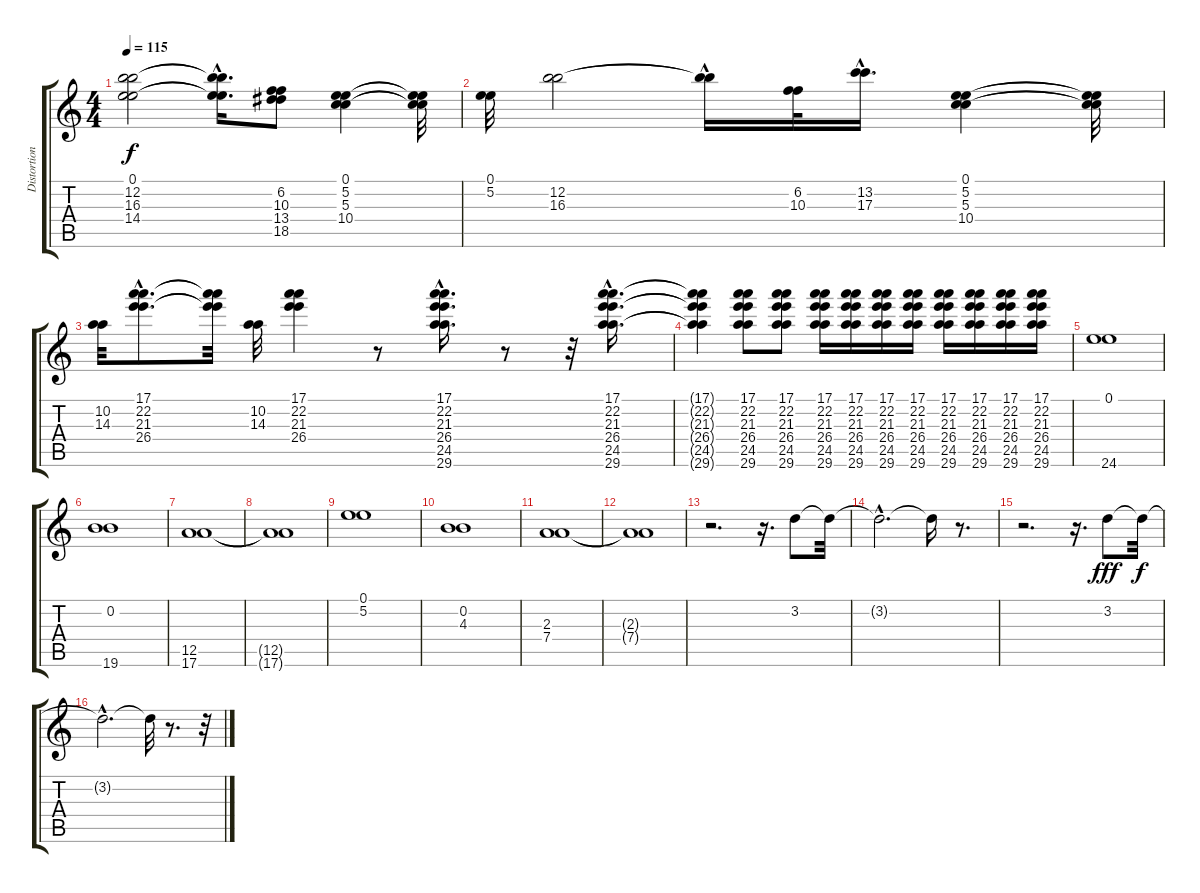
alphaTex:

\track ("Distortion Guitar" "Distortion") {instrument distortionguitar}
\staff {score tabs}
\tuning (E4 B3 G3 D3 A2 E2) {hide}
\ts (4 4)
\tempo 115
\clef g2
\ks c
(0.1 12.2 16.3 14.4).2{dy f} (0.1{hac t} 12.2{hac t} 16.3{hac t} 14.4{hac t}).16{d} (6.2 10.3 13.4 18.5).8 (0.1 5.2 5.3 10.4).4 (0.1{t} 5.2{t} 5.3{t} 10.4{t}).32 |
(0.1 5.2).32 (12.2 16.3).2 (12.2{hac t} 16.3{hac t}).16 (6.2 10.3).32 (13.2{hac} 17.3{hac}).16{d} (0.1 5.2 5.3 10.4).4 (0.1{t} 5.2{t} 5.3{t} 10.4{t}).32 |
(10.2 14.3).32 (17.1{hac} 22.2{hac} 21.3{hac} 26.4{hac}).8{d} (17.1{t} 22.2{t} 21.3{t} 26.4{t}).32 (10.2 14.3).32 (17.1 22.2 21.3 26.4).4 r.8 (17.1{hac} 22.2{hac} 21.3{hac} 26.4{hac} 24.5{hac} 29.6{hac}).16{d} r.8 r.32 (17.1{hac} 22.2{hac} 21.3{hac} 26.4{hac} 24.5{hac} 29.6{hac}).16{d} |
(17.1{t} 22.2{t} 21.3{t} 26.4{t} 24.5{t} 29.6{t}).4 (17.1 22.2 21.3 26.4 24.5 29.6).8 (17.1 22.2 21.3 26.4 24.5 29.6).8 (17.1 22.2 21.3 26.4 24.5 29.6).16 (17.1 22.2 21.3 26.4 24.5 29.6).16 (17.1 22.2 21.3 26.4 24.5 29.6).16 (17.1 22.2 21.3 26.4 24.5 29.6).16 (17.1 22.2 21.3 26.4 24.5 29.6).16 (17.1 22.2 21.3 26.4 24.5 29.6).16 (17.1 22.2 21.3 26.4 24.5 29.6).16 (17.1 22.2 21.3 26.4 24.5 29.6).16 |
(0.1 24.6).1 |
(0.2 19.6).1 |
(12.5 17.6).1 |
(12.5{t} 17.6{t}).1 |
(0.1 5.2).1 |
(0.2 4.3).1 |
(2.3 7.4).1 |
(2.3{t} 7.4{t}).1 |
r.2{d} r.16{d} 3.2.8 3.2{t}.32 |
3.2{hac t}.2{d} 3.2{t}.16 r.8{d} |
r.2{d} r.16{d} 3.2.8{dy fff} 3.2{t}.32{dy f} |
3.2{hac t}.2{d} 3.2{t}.32 r.8{d} r.32
